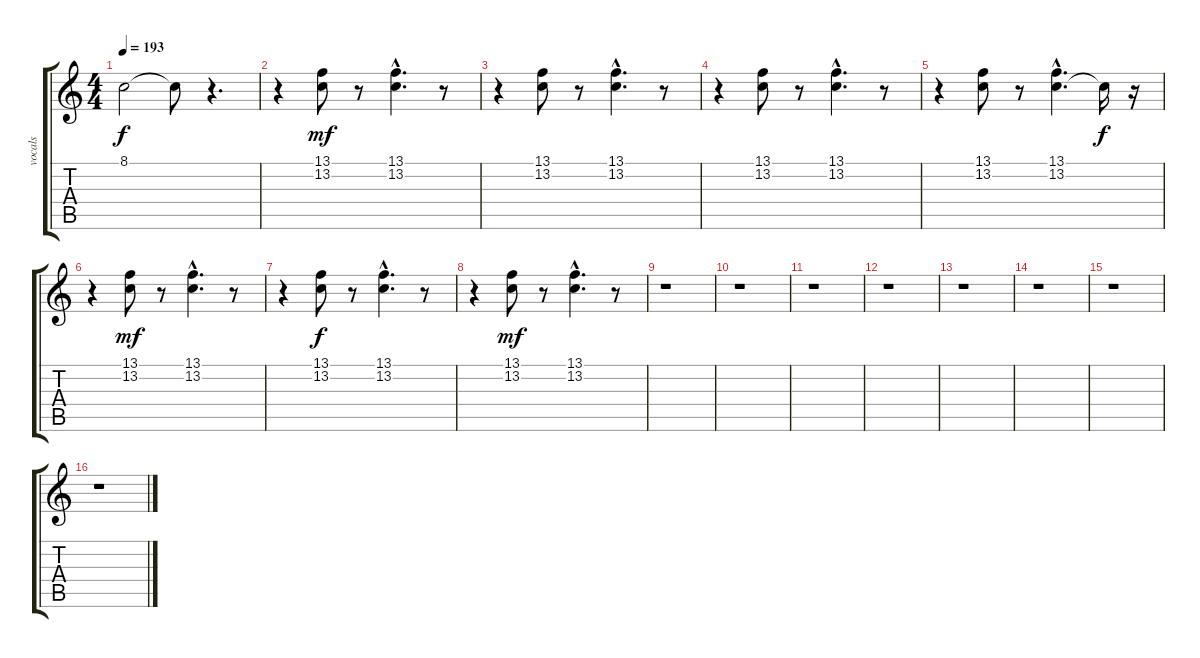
\track ("vocals" "vocals") {instrument panflute}
\staff {score tabs}
\tuning (E4 B3 G3 D3 A2 E2) {hide}
\ts (4 4)
\tempo 193
\clef g2
\ks c
8.1{t}.2{dy f} 8.1{t}.8 r.4{d} |
r.4 (13.1 13.2).8{dy mf} r.8 (13.1{hac} 13.2{hac}).4{d} r.8 |
r.4 (13.1 13.2).8 r.8 (13.1{hac} 13.2{hac}).4{d} r.8 |
r.4 (13.1 13.2).8 r.8 (13.1{hac} 13.2{hac}).4{d} r.8 |
r.4 (13.1 13.2).8 r.8 (13.1{hac} 13.2{hac}).4{d} 13.2{t}.16{dy f} r.16 |
r.4 (13.1 13.2).8{dy mf} r.8 (13.1{hac} 13.2{hac}).4{d} r.8 |
r.4 (13.1 13.2).8{dy f} r.8 (13.1{hac} 13.2{hac}).4{d} r.8 |
r.4 (13.1 13.2).8{dy mf} r.8 (13.1{hac} 13.2{hac}).4{d} r.8 |
r.1 |
r.1 |
r.1 |
r.1 |
r.1 |
r.1 |
r.1 |
r.1
